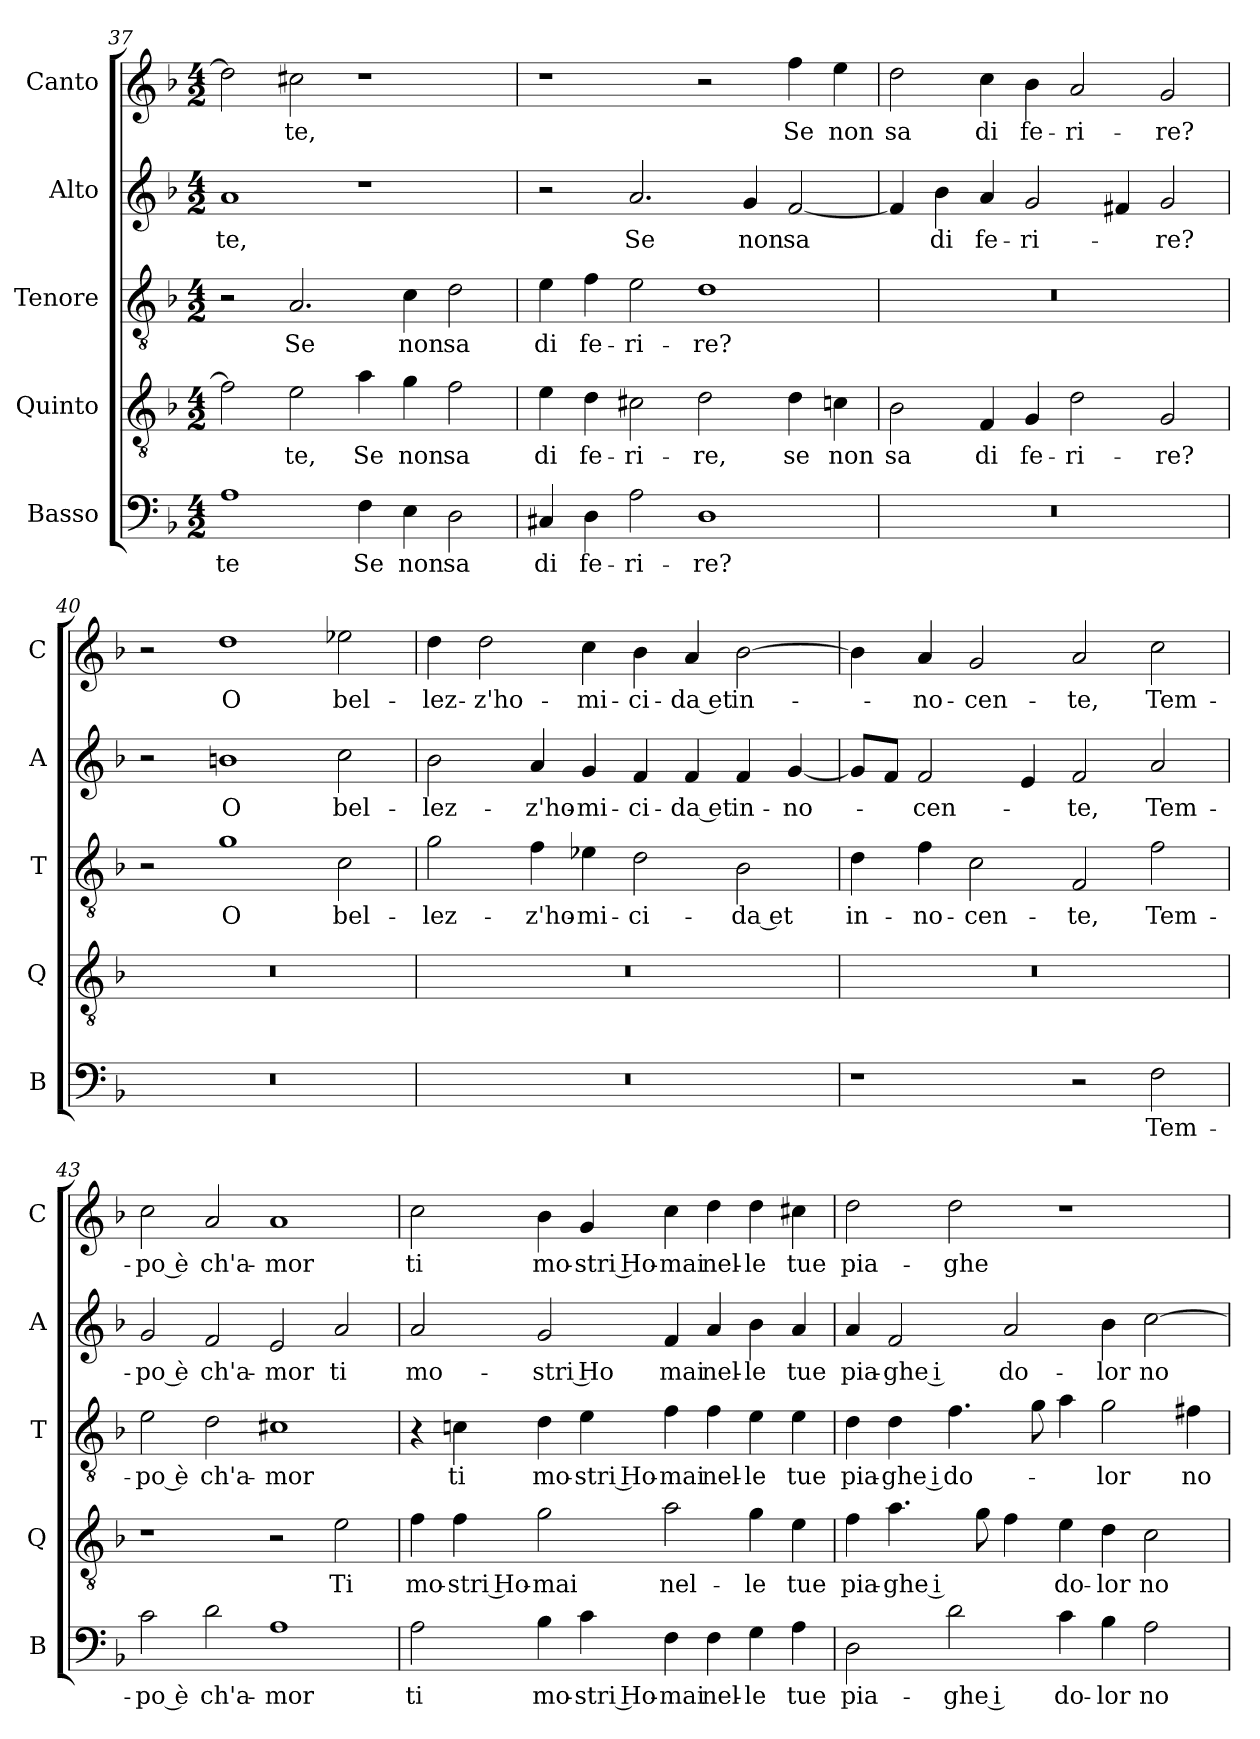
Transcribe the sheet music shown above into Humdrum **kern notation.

**kern	**text	**kern	**text	**kern	**text	**kern	**text	**kern	**text
*part5	*part5	*part4	*part4	*part3	*part3	*part2	*part2	*part1	*part1
*staff5	*staff5	*staff4	*staff4	*staff3	*staff3	*staff2	*staff2	*staff1	*staff1
*I"Basso	*	*I"Quinto	*	*I"Tenore	*	*I"Alto	*	*I"Canto	*
*I'B	*	*I'Q	*	*I'T	*	*I'A	*	*I'C	*
*clefF4	*	*clefGv2	*	*clefGv2	*	*clefG2	*	*clefG2	*
*k[b-]	*	*k[b-]	*	*k[b-]	*	*k[b-]	*	*k[b-]	*
*M4/2	*	*M4/2	*	*M4/2	*	*M4/2	*	*M4/2	*
=37	=37	=37	=37	=37	=37	=37	=37	=37	=37
1A	-te	2f]	.	2r	.	1a	-te,	2dd]	.
.	.	2e	-te,	2.A	Se	.	.	2cc#X	-te,
4F	Se	4a	Se	.	.	1r	.	1r	.
4E	non	4g	non	4c	non	.	.	.	.
2D	sa	2f	sa	2d	sa	.	.	.	.
=38	=38	=38	=38	=38	=38	=38	=38	=38	=38
4C#X	di	4e	di	4e	di	2r	.	1r	.
4D	fe-	4d	fe-	4f	fe-	.	.	.	.
2A	-ri-	2c#X	-ri-	2e	-ri-	2.a	Se	.	.
1D	-re?	2d	-re,	1d	-re?	.	.	2r	.
.	.	.	.	.	.	4g	non	.	.
.	.	4d	se	.	.	[2f	sa	4ff	Se
.	.	4cn	non	.	.	.	.	4ee	non
=39	=39	=39	=39	=39	=39	=39	=39	=39	=39
0r	.	2B-	sa	0r	.	4f]	.	2dd	sa
.	.	.	.	.	.	4b-	di	.	.
.	.	4F	di	.	.	4a	fe-	4cc	di
.	.	4G	fe-	.	.	2g	-ri-	4b-	fe-
.	.	2d	-ri-	.	.	.	.	2a	-ri-
.	.	.	.	.	.	4f#X	.	.	.
.	.	2G	-re?	.	.	2g	-re?	2g	-re?
=40	=40	=40	=40	=40	=40	=40	=40	=40	=40
0r	.	0r	.	2r	.	2r	.	2r	.
.	.	.	.	1g	O	1bn	O	1dd	O
.	.	.	.	2c	bel-	2cc	bel-	2ee-X	bel-
=41	=41	=41	=41	=41	=41	=41	=41	=41	=41
0r	.	0r	.	2g	-lez-	2b-	-lez-	4dd	-lez-
.	.	.	.	.	.	.	.	2dd	-z'ho-
.	.	.	.	4f	-z'ho-	4a	-z'ho-	.	.
.	.	.	.	4e-X	-mi-	4g	-mi-	4cc	-mi-
.	.	.	.	2d	-ci-	4f	-ci-	4b-	-ci-
.	.	.	.	.	.	4f	-da et	4a	-da et
.	.	.	.	2B-	-da et	4f	in-	[2b-	in-
.	.	.	.	.	.	[4g	-no-	.	.
=42	=42	=42	=42	=42	=42	=42	=42	=42	=42
1r	.	0r	.	4d	in-	8gL]	.	4b-]	.
.	.	.	.	.	.	8fJ	.	.	.
.	.	.	.	4f	-no-	2f	-cen-	4a	-no-
.	.	.	.	2c	-cen-	.	.	2g	-cen-
.	.	.	.	.	.	4e	.	.	.
2r	.	.	.	2F	-te,	2f	-te,	2a	-te,
2F	Tem-	.	.	2f	Tem-	2a	Tem-	2cc	Tem-
=43	=43	=43	=43	=43	=43	=43	=43	=43	=43
2c	-po è	1r	.	2e	-po è	2g	-po è	2cc	-po è
2d	ch'a-	.	.	2d	ch'a-	2f	ch'a-	2a	ch'a-
1A	-mor	2r	.	1c#X	-mor	2e	-mor	1a	-mor
.	.	2e	Ti	.	.	2a	ti	.	.
=44	=44	=44	=44	=44	=44	=44	=44	=44	=44
2A	ti	4f	mo-	4r	.	2a	mo-	2cc	ti
.	.	4f	-stri Ho-	4cn	ti	.	.	.	.
4B-	mo-	2g	-mai	4d	mo-	2g	-stri Ho	4b-	mo-
4c	-stri Ho-	.	.	4e	-stri Ho-	.	.	4g	-stri Ho-
4F	-mai	2a	nel-	4f	-mai	4f	mai	4cc	-mai
4F	nel-	.	.	4f	nel-	4a	nel-	4dd	nel-
4G	-le	4g	-le	4e	-le	4b-	-le	4dd	-le
4A	tue	4e	tue	4e	tue	4a	tue	4cc#X	tue
=45	=45	=45	=45	=45	=45	=45	=45	=45	=45
2D	pia-	4f	pia-	4d	pia-	4a	pia-	2dd	pia-
.	.	4.a	-ghe i	4d	-ghe i	2f	-ghe i	.	.
2d	-ghe i	.	.	4.f	do-	.	.	2dd	-ghe
.	.	8g	.	.	.	.	.	.	.
.	.	4f	.	.	.	2a	do-	.	.
.	.	.	.	8g	.	.	.	.	.
4c	do-	4e	do-	4a	.	.	.	1r	.
4B-	-lor	4d	-lor	2g	-lor	4b-	-lor	.	.
2A	no-	2c	no-	.	.	[2cc	no-	.	.
.	.	.	.	4f#X	no-	.	.	.	.
=	=	=	=	=	=	=	=	=	=
*-	*-	*-	*-	*-	*-	*-	*-	*-	*-
